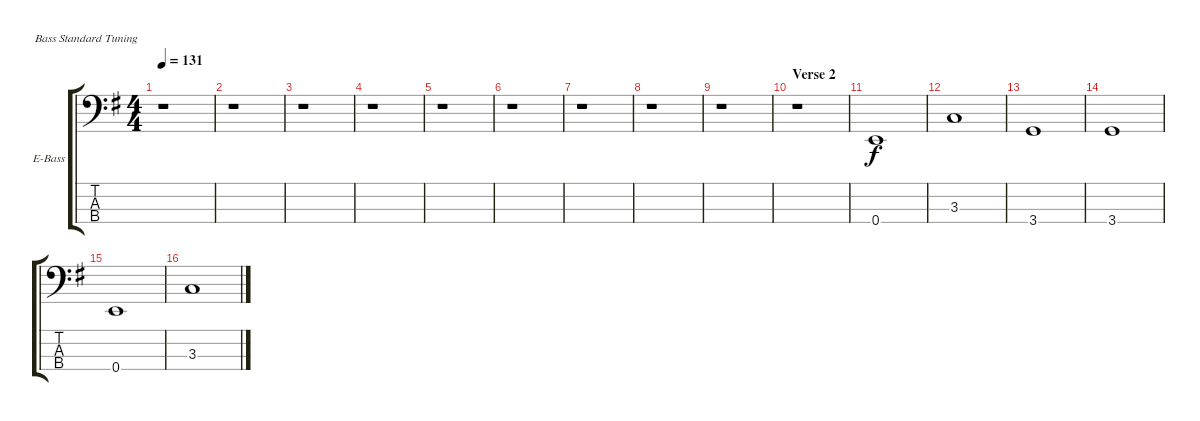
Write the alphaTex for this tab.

\bracketExtendMode groupsimilarinstruments
\firstSystemTrackNameOrientation horizontal
\otherSystemsTrackNameOrientation horizontal
\track ("Bass" "E-Bass") {instrument electricbassfinger}
\staff {score tabs}
\tuning (G2 D2 A1 E1)
\ts (4 4)
\tempo 131
\clef f4
\ks g
r.1{dy f} |
r.1 |
r.1 |
r.1 |
r.1 |
r.1 |
r.1 |
r.1 |
r.1 |
\section ("" "Verse 2")
r.1 |
0.4.1 |
3.3.1 |
3.4.1 |
3.4.1 |
0.4.1 |
3.3.1
